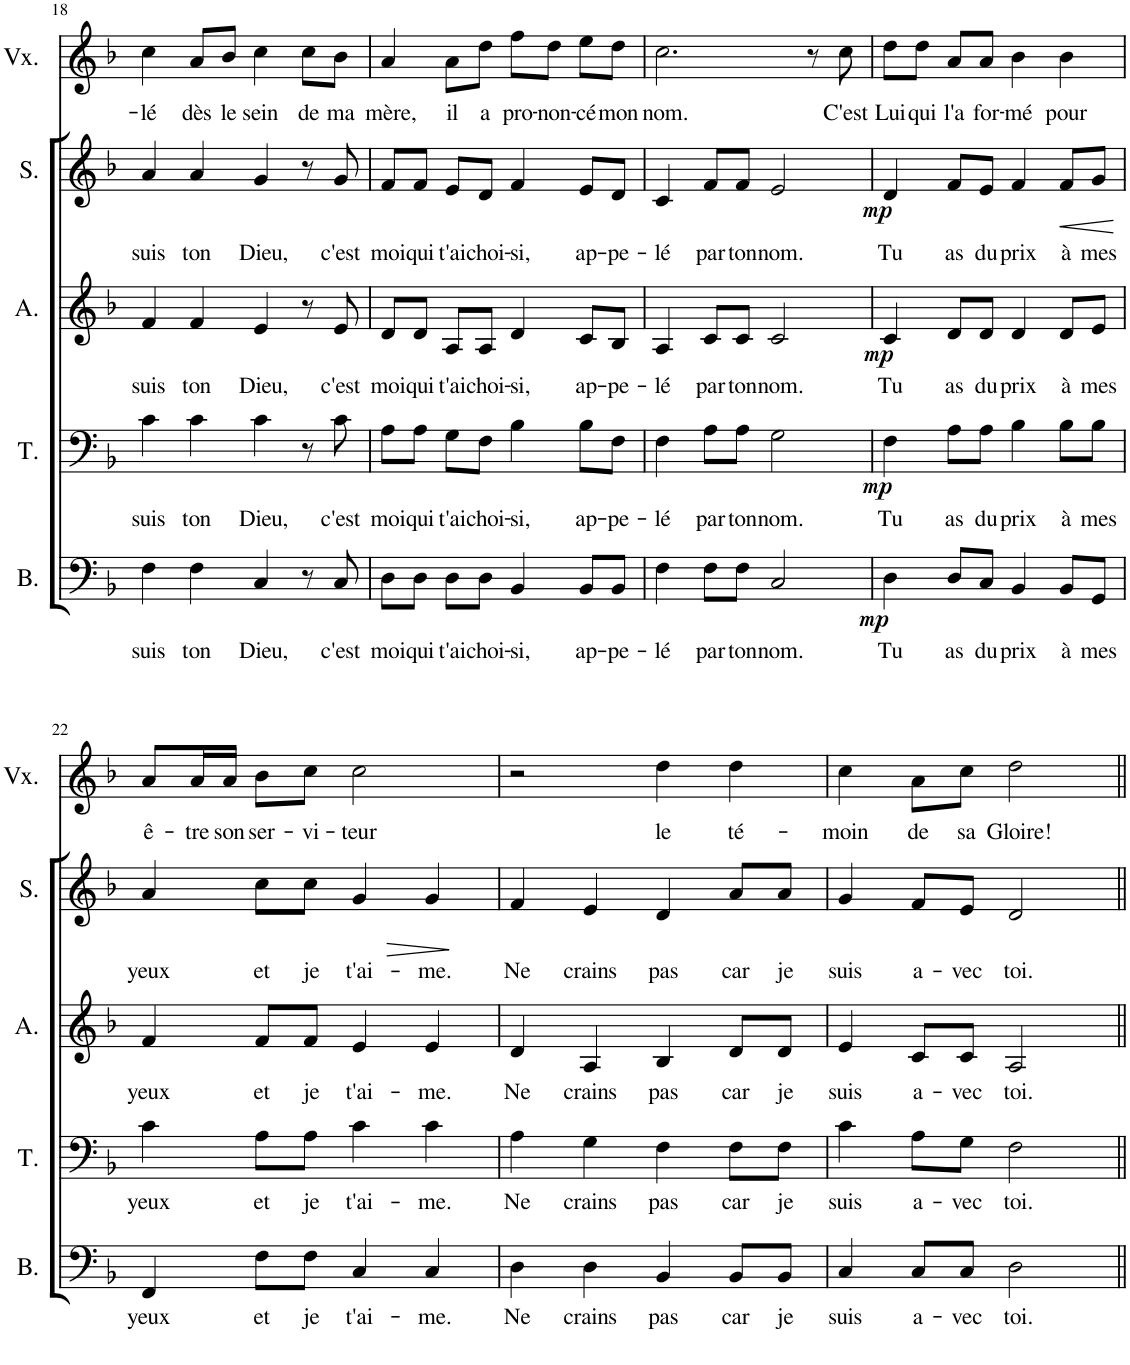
**kern	**text	**dynam	**kern	**text	**dynam	**kern	**text	**dynam	**kern	**text	**dynam	**kern	**text
*part5	*part5	*part5	*part4	*part4	*part4	*part3	*part3	*part3	*part2	*part2	*part2	*part1	*part1
*staff5	*staff5	*staff5	*staff4	*staff4	*staff4	*staff3	*staff3	*staff3	*staff2	*staff2	*staff2	*staff1	*staff1
*I"Bass	*	*	*I"Tenor	*	*	*I"Alto	*	*	*I"Soprano	*	*	*I"Contrech.	*
*I'B.	*	*	*I'T.	*	*	*I'A.	*	*	*I'S.	*	*	*	*
!!LO:PB:g=z
*clefF4	*	*	*clefF4	*	*	*clefG2	*	*	*clefG2	*	*	*clefG2	*
*k[b-]	*	*	*k[b-]	*	*	*k[b-]	*	*	*k[b-]	*	*	*k[b-]	*
*M4/4	*	*	*M4/4	*	*	*M4/4	*	*	*M4/4	*	*	*M4/4	*
*met(c)	*	*	*met(c)	*	*	*met(c)	*	*	*met(c)	*	*	*met(c)	*
=18	=18	=18	=18	=18	=18	=18	=18	=18	=18	=18	=18	=18	=18
!	!LO:LY:b	!	!	!LO:LY:b	!	!	!LO:LY:b	!	!	!LO:LY:b	!	!	!LO:LY:b
4F\	suis	.	4c\	suis	.	4f/	suis	.	4a/	suis	.	4cc\	-lé
!	!LO:LY:b	!	!	!LO:LY:b	!	!	!LO:LY:b	!	!	!LO:LY:b	!	!	!LO:LY:b
4F\	ton	.	4c\	ton	.	4f/	ton	.	4a/	ton	.	8a/L	dès
!	!	!	!	!	!	!	!	!	!	!	!	!	!LO:LY:b
.	.	.	.	.	.	.	.	.	.	.	.	8b-/J	le
!	!LO:LY:b	!	!	!LO:LY:b	!	!	!LO:LY:b	!	!	!LO:LY:b	!	!	!LO:LY:b
4C/	Dieu,	.	4c\	Dieu,	.	4e/	Dieu,	.	4g/	Dieu,	.	4cc\	sein
!	!	!	!	!	!	!	!	!	!	!	!	!	!LO:LY:b
8r	.	.	8r	.	.	8r	.	.	8r	.	.	8cc\L	de
!	!LO:LY:b	!	!	!LO:LY:b	!	!	!LO:LY:b	!	!	!LO:LY:b	!	!	!LO:LY:b
8C/	c'est	.	8c\	c'est	.	8e/	c'est	.	8g/	c'est	.	8b-\J	ma
=19	=19	=19	=19	=19	=19	=19	=19	=19	=19	=19	=19	=19	=19
!	!LO:LY:b	!	!	!LO:LY:b	!	!	!LO:LY:b	!	!	!LO:LY:b	!	!	!LO:LY:b
8D\L	moi	.	8A\L	moi	.	8d/L	moi	.	8f/L	moi	.	4a/	mère,
!	!LO:LY:b	!	!	!LO:LY:b	!	!	!LO:LY:b	!	!	!LO:LY:b	!	!	!
8D\J	qui	.	8A\J	qui	.	8d/J	qui	.	8f/J	qui	.	.	.
!	!LO:LY:b	!	!	!LO:LY:b	!	!	!LO:LY:b	!	!	!LO:LY:b	!	!	!LO:LY:b
8D\L	t'ai	.	8G\L	t'ai	.	8A/L	t'ai	.	8e/L	t'ai	.	8a\L	il
!	!LO:LY:b	!	!	!LO:LY:b	!	!	!LO:LY:b	!	!	!LO:LY:b	!	!	!LO:LY:b
8D\J	choi-	.	8F\J	choi-	.	8A/J	choi-	.	8d/J	choi-	.	8dd\J	a
!	!LO:LY:b	!	!	!LO:LY:b	!	!	!LO:LY:b	!	!	!LO:LY:b	!	!	!LO:LY:b
4BB-/	-si,	.	4B-\	-si,	.	4d/	-si,	.	4f/	-si,	.	8ff\L	pro-
!	!	!	!	!	!	!	!	!	!	!	!	!	!LO:LY:b
.	.	.	.	.	.	.	.	.	.	.	.	8dd\J	-non-
!	!LO:LY:b	!	!	!LO:LY:b	!	!	!LO:LY:b	!	!	!LO:LY:b	!	!	!LO:LY:b
8BB-/L	ap-	.	8B-\L	ap-	.	8c/L	ap-	.	8e/L	ap-	.	8ee\L	-cé
!	!LO:LY:b	!	!	!LO:LY:b	!	!	!LO:LY:b	!	!	!LO:LY:b	!	!	!LO:LY:b
8BB-/J	-pe-	.	8F\J	-pe-	.	8B-/J	-pe-	.	8d/J	-pe-	.	8dd\J	mon
=20	=20	=20	=20	=20	=20	=20	=20	=20	=20	=20	=20	=20	=20
!	!LO:LY:b	!	!	!LO:LY:b	!	!	!LO:LY:b	!	!	!LO:LY:b	!	!	!LO:LY:b
4F\	-lé	.	4F\	-lé	.	4A/	-lé	.	4c/	-lé	.	2.cc\	nom.
!	!LO:LY:b	!	!	!LO:LY:b	!	!	!LO:LY:b	!	!	!LO:LY:b	!	!	!
8F\L	par	.	8A\L	par	.	8c/L	par	.	8f/L	par	.	.	.
!	!LO:LY:b	!	!	!LO:LY:b	!	!	!LO:LY:b	!	!	!LO:LY:b	!	!	!
8F\J	ton	.	8A\J	ton	.	8c/J	ton	.	8f/J	ton	.	.	.
!	!LO:LY:b	!LO:DY:b	!	!LO:LY:b	!LO:DY:b	!	!LO:LY:b	!LO:DY:b	!	!LO:LY:b	!LO:DY:b	!	!
2C/	nom.	mp	2G\	nom.	mp	2c/	nom.	mp	2e/	nom.	mp	.	.
.	.	.	.	.	.	.	.	.	.	.	.	8r	.
!	!	!	!	!	!	!	!	!	!	!	!	!	!LO:LY:b
.	.	.	.	.	.	.	.	.	.	.	.	8cc\	C'est
=21	=21	=21	=21	=21	=21	=21	=21	=21	=21	=21	=21	=21	=21
!	!LO:LY:b	!	!	!LO:LY:b	!	!	!LO:LY:b	!	!	!LO:LY:b	!	!	!LO:LY:b
4D\	Tu	.	4F\	Tu	.	4c/	Tu	.	4d/	Tu	.	8dd\L	Lui
!	!	!	!	!	!	!	!	!	!	!	!	!	!LO:LY:b
.	.	.	.	.	.	.	.	.	.	.	.	8dd\J	qui
!	!LO:LY:b	!	!	!LO:LY:b	!	!	!LO:LY:b	!	!	!LO:LY:b	!	!	!LO:LY:b
8D/L	as	.	8A\L	as	.	8d/L	as	.	8f/L	as	.	8a/L	l'a
!	!LO:LY:b	!	!	!LO:LY:b	!	!	!LO:LY:b	!	!	!LO:LY:b	!	!	!LO:LY:b
8C/J	du	.	8A\J	du	.	8d/J	du	.	8e/J	du	.	8a/J	for-
!	!LO:LY:b	!	!	!LO:LY:b	!	!	!LO:LY:b	!	!	!LO:LY:b	!	!	!LO:LY:b
4BB-/	prix	.	4B-\	prix	.	4d/	prix	.	4f/	prix	.	4b-\	-mé
!	!LO:LY:b	!	!	!LO:LY:b	!	!	!LO:LY:b	!	!	!LO:LY:b	!LO:HP:b	!	!LO:LY:b
8BB-/L	à	.	8B-\L	à	.	8d/L	à	.	8f/L	à	<	4b-\	pour
!	!LO:LY:b	!	!	!LO:LY:b	!	!	!LO:LY:b	!	!	!LO:LY:b	!	!	!
8GG/J	mes	.	8B-\J	mes	.	8e/J	mes	.	8g/J	mes	.	.	.
.	.	.	.	.	.	.	.	.	.	.	[	.	.
!!LO:LB:g=z
=22	=22	=22	=22	=22	=22	=22	=22	=22	=22	=22	=22	=22	=22
!	!LO:LY:b	!	!	!LO:LY:b	!	!	!LO:LY:b	!	!	!LO:LY:b	!	!	!LO:LY:b
4FF/	yeux	.	4c\	yeux	.	4f/	yeux	.	4a/	yeux	.	8a/L	ê-
!	!	!	!	!	!	!	!	!	!	!	!	!	!LO:LY:b
.	.	.	.	.	.	.	.	.	.	.	.	16a/L	-tre
!	!	!	!	!	!	!	!	!	!	!	!	!	!LO:LY:b
.	.	.	.	.	.	.	.	.	.	.	.	16a/JJ	son
!	!LO:LY:b	!	!	!LO:LY:b	!	!	!LO:LY:b	!	!	!LO:LY:b	!	!	!LO:LY:b
8F\L	et	.	8A\L	et	.	8f/L	et	.	8cc\L	et	.	8b-\L	ser-
!	!LO:LY:b	!	!	!LO:LY:b	!	!	!LO:LY:b	!	!	!LO:LY:b	!	!	!LO:LY:b
8F\J	je	.	8A\J	je	.	8f/J	je	.	8cc\J	je	.	8cc\J	-vi-
!	!LO:LY:b	!	!	!LO:LY:b	!	!	!LO:LY:b	!	!	!LO:LY:b	!	!	!LO:LY:b
4C/	t'ai-	.	4c\	t'ai-	.	4e/	t'ai-	.	4g/	t'ai-	.	2cc\	-teur
!	!LO:LY:b	!	!	!LO:LY:b	!	!	!LO:LY:b	!	!	!LO:LY:b	!LO:HP:b	!	!
4C/	-me.	.	4c\	-me.	.	4e/	-me.	.	4g/	-me.	>	.	.
.	.	.	.	.	.	.	.	.	.	.	]	.	.
=23	=23	=23	=23	=23	=23	=23	=23	=23	=23	=23	=23	=23	=23
!	!LO:LY:b	!	!	!LO:LY:b	!	!	!LO:LY:b	!	!	!LO:LY:b	!	!	!
4D\	Ne	.	4A\	Ne	.	4d/	Ne	.	4f/	Ne	.	2r	.
!	!LO:LY:b	!	!	!LO:LY:b	!	!	!LO:LY:b	!	!	!LO:LY:b	!	!	!
4D\	crains	.	4G\	crains	.	4A/	crains	.	4e/	crains	.	.	.
!	!LO:LY:b	!	!	!LO:LY:b	!	!	!LO:LY:b	!	!	!LO:LY:b	!	!	!LO:LY:b
4BB-/	pas	.	4F\	pas	.	4B-/	pas	.	4d/	pas	.	4dd\	le
!	!LO:LY:b	!	!	!LO:LY:b	!	!	!LO:LY:b	!	!	!LO:LY:b	!	!	!LO:LY:b
8BB-/L	car	.	8F\L	car	.	8d/L	car	.	8a/L	car	.	4dd\	té-
!	!LO:LY:b	!	!	!LO:LY:b	!	!	!LO:LY:b	!	!	!LO:LY:b	!	!	!
8BB-/J	je	.	8F\J	je	.	8d/J	je	.	8a/J	je	.	.	.
=24	=24	=24	=24	=24	=24	=24	=24	=24	=24	=24	=24	=24	=24
!	!LO:LY:b	!	!	!LO:LY:b	!	!	!LO:LY:b	!	!	!LO:LY:b	!	!	!LO:LY:b
4C/	suis	.	4c\	suis	.	4e/	suis	.	4g/	suis	.	4cc\	-moin
!	!LO:LY:b	!	!	!LO:LY:b	!	!	!LO:LY:b	!	!	!LO:LY:b	!	!	!LO:LY:b
8C/L	a-	.	8A\L	a-	.	8c/L	a-	.	8f/L	a-	.	8a\L	de
!	!LO:LY:b	!	!	!LO:LY:b	!	!	!LO:LY:b	!	!	!LO:LY:b	!	!	!LO:LY:b
8C/J	-vec	.	8G\J	-vec	.	8c/J	-vec	.	8e/J	-vec	.	8cc\J	sa
!	!LO:LY:b	!	!	!LO:LY:b	!	!	!LO:LY:b	!	!	!LO:LY:b	!	!	!LO:LY:b
2D\	toi.	.	2F\	toi.	.	2A/	toi.	.	2d/	toi.	.	2dd\	Gloire!
=||	=||	=||	=||	=||	=||	=||	=||	=||	=||	=||	=||	=||	=||
*-	*-	*-	*-	*-	*-	*-	*-	*-	*-	*-	*-	*-	*-
